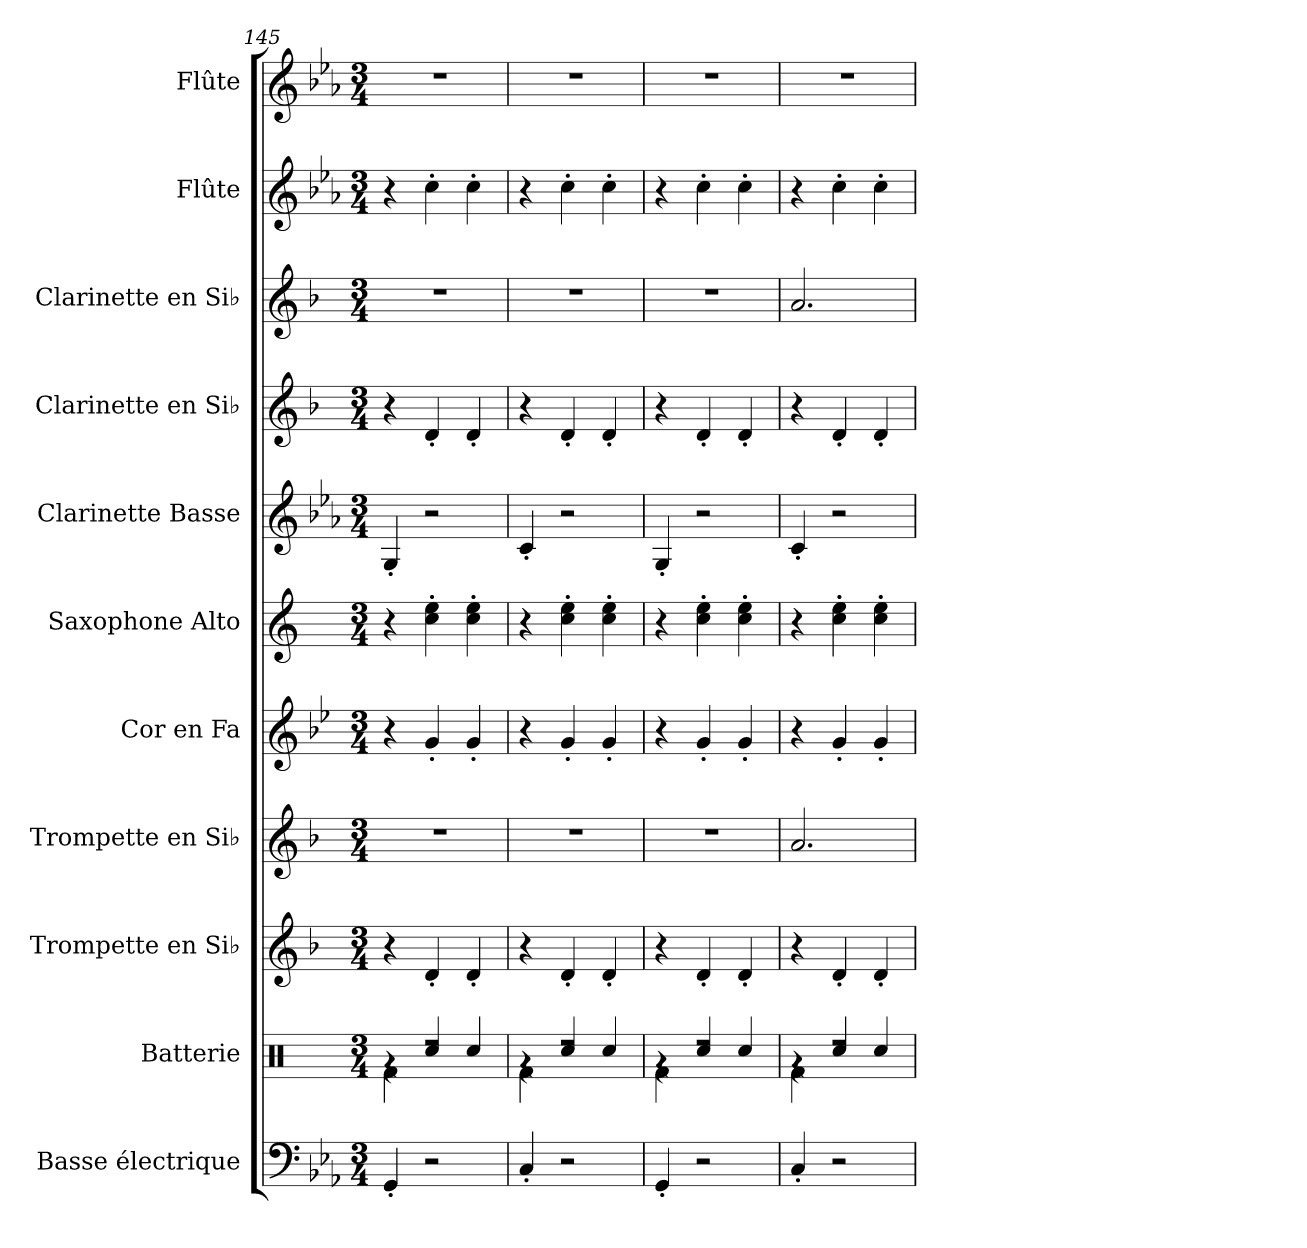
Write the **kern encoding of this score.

**kern	**kern	**kern	**kern	**dynam	**kern	**kern	**kern	**kern	**kern	**dynam	**kern	**kern
*part11	*part10	*part9	*part8	*part8	*part7	*part6	*part5	*part4	*part3	*part3	*part2	*part1
*staff11	*staff10	*staff9	*staff8	*staff8	*staff7	*staff6	*staff5	*staff4	*staff3	*staff3	*staff2	*staff1
*I"Basse électrique	*I"Batterie	*I"Trompette en Si♭	*I"Trompette en Si♭	*	*I"Cor en Fa	*I"Saxophone Alto	*I"Clarinette Basse	*I"Clarinette en Si♭	*I"Clarinette en Si♭	*	*I"Flûte	*I"Flûte
*I'B. él.	*I'Batt.	*I'Tromp. Si♭	*I'Tromp. Si♭	*	*I'Cor Fa	*I'Sax. A.	*I'Cl. basse	*I'Clar. Si♭	*I'Clar. Si♭	*	*I'Fl.	*I'Fl.
*clefF4	*clefX	*clefG2	*clefG2	*	*clefG2	*clefG2	*clefG2	*clefG2	*clefG2	*	*clefG2	*clefG2
*ITrd7c12	*	*ITrd1c2	*ITrd1c2	*	*ITrd4c7	*ITrd5c9	*ITrd8c14	*ITrd1c2	*ITrd1c2	*	*	*
*k[b-e-a-]	*k[]	*k[b-e-a-]	*k[b-e-a-]	*	*k[b-e-a-]	*k[b-e-a-]	*k[b-e-a-]	*k[b-e-a-]	*k[b-e-a-]	*	*k[b-e-a-]	*k[b-e-a-]
*M3/4	*M3/4	*M3/4	*M3/4	*	*M3/4	*M3/4	*M3/4	*M3/4	*M3/4	*	*M3/4	*M3/4
=145	=145	=145	=145	=145	=145	=145	=145	=145	=145	=145	=145	=145
*	*^	*	*	*	*	*	*	*	*	*	*	*
4GGG'/	4rg	4Rf\	4r	2.r	.	4r	4r	4GG'/	4r	2.r	.	4r	2.r
2r	4Rcc/	2rdd	4c'/	.	.	4c'/	4e-\' 4g\'	2r	4c'/	.	.	4cc'\	.
.	4Rcc/	.	4c'/	.	.	4c'/	4e-\' 4g\'	.	4c'/	.	.	4cc'\	.
=146	=146	=146	=146	=146	=146	=146	=146	=146	=146	=146	=146	=146	=146
4CC'/	4rg	4Rf\	4r	2.r	.	4r	4r	4C'/	4r	2.r	.	4r	2.r
2r	4Rcc/	2rdd	4c'/	.	.	4c'/	4e-\' 4g\'	2r	4c'/	.	.	4cc'\	.
.	4Rcc/	.	4c'/	.	.	4c'/	4e-\' 4g\'	.	4c'/	.	.	4cc'\	.
!!LO:PB:g=z
=147	=147	=147	=147	=147	=147	=147	=147	=147	=147	=147	=147	=147	=147
4GGG'/	4rg	4Rf\	4r	2.r	.	4r	4r	4GG'/	4r	2.r	.	4r	2.r
2r	4Rcc/	2rdd	4c'/	.	.	4c'/	4e-\' 4g\'	2r	4c'/	.	.	4cc'\	.
.	4Rcc/	.	4c'/	.	.	4c'/	4e-\' 4g\'	.	4c'/	.	.	4cc'\	.
=148	=148	=148	=148	=148	=148	=148	=148	=148	=148	=148	=148	=148	=148
!	!	!	!	!	!LO:DY:b	!	!	!	!	!	!	!	!
!	!	!	!	!	!LO:DY:n=1:b	!	!	!	!	!	!LO:DY:b	!	!
!	!	!	!	!	!	!	!	!	!	!	!LO:DY:n=1:b	!	!
4CC'/	4rg	4Rf\	4r	2.g/	other-dynamics mf	4r	4r	4C'/	4r	2.g/	other-dynamics mf	4r	2.r
2r	4Rcc/	2rdd	4c'/	.	.	4c'/	4e-\' 4g\'	2r	4c'/	.	.	4cc'\	.
.	4Rcc/	.	4c'/	.	.	4c'/	4e-\' 4g\'	.	4c'/	.	.	4cc'\	.
*	*v	*v	*	*	*	*	*	*	*	*	*	*	*
=	=	=	=	=	=	=	=	=	=	=	=	=
*-	*-	*-	*-	*-	*-	*-	*-	*-	*-	*-	*-	*-
